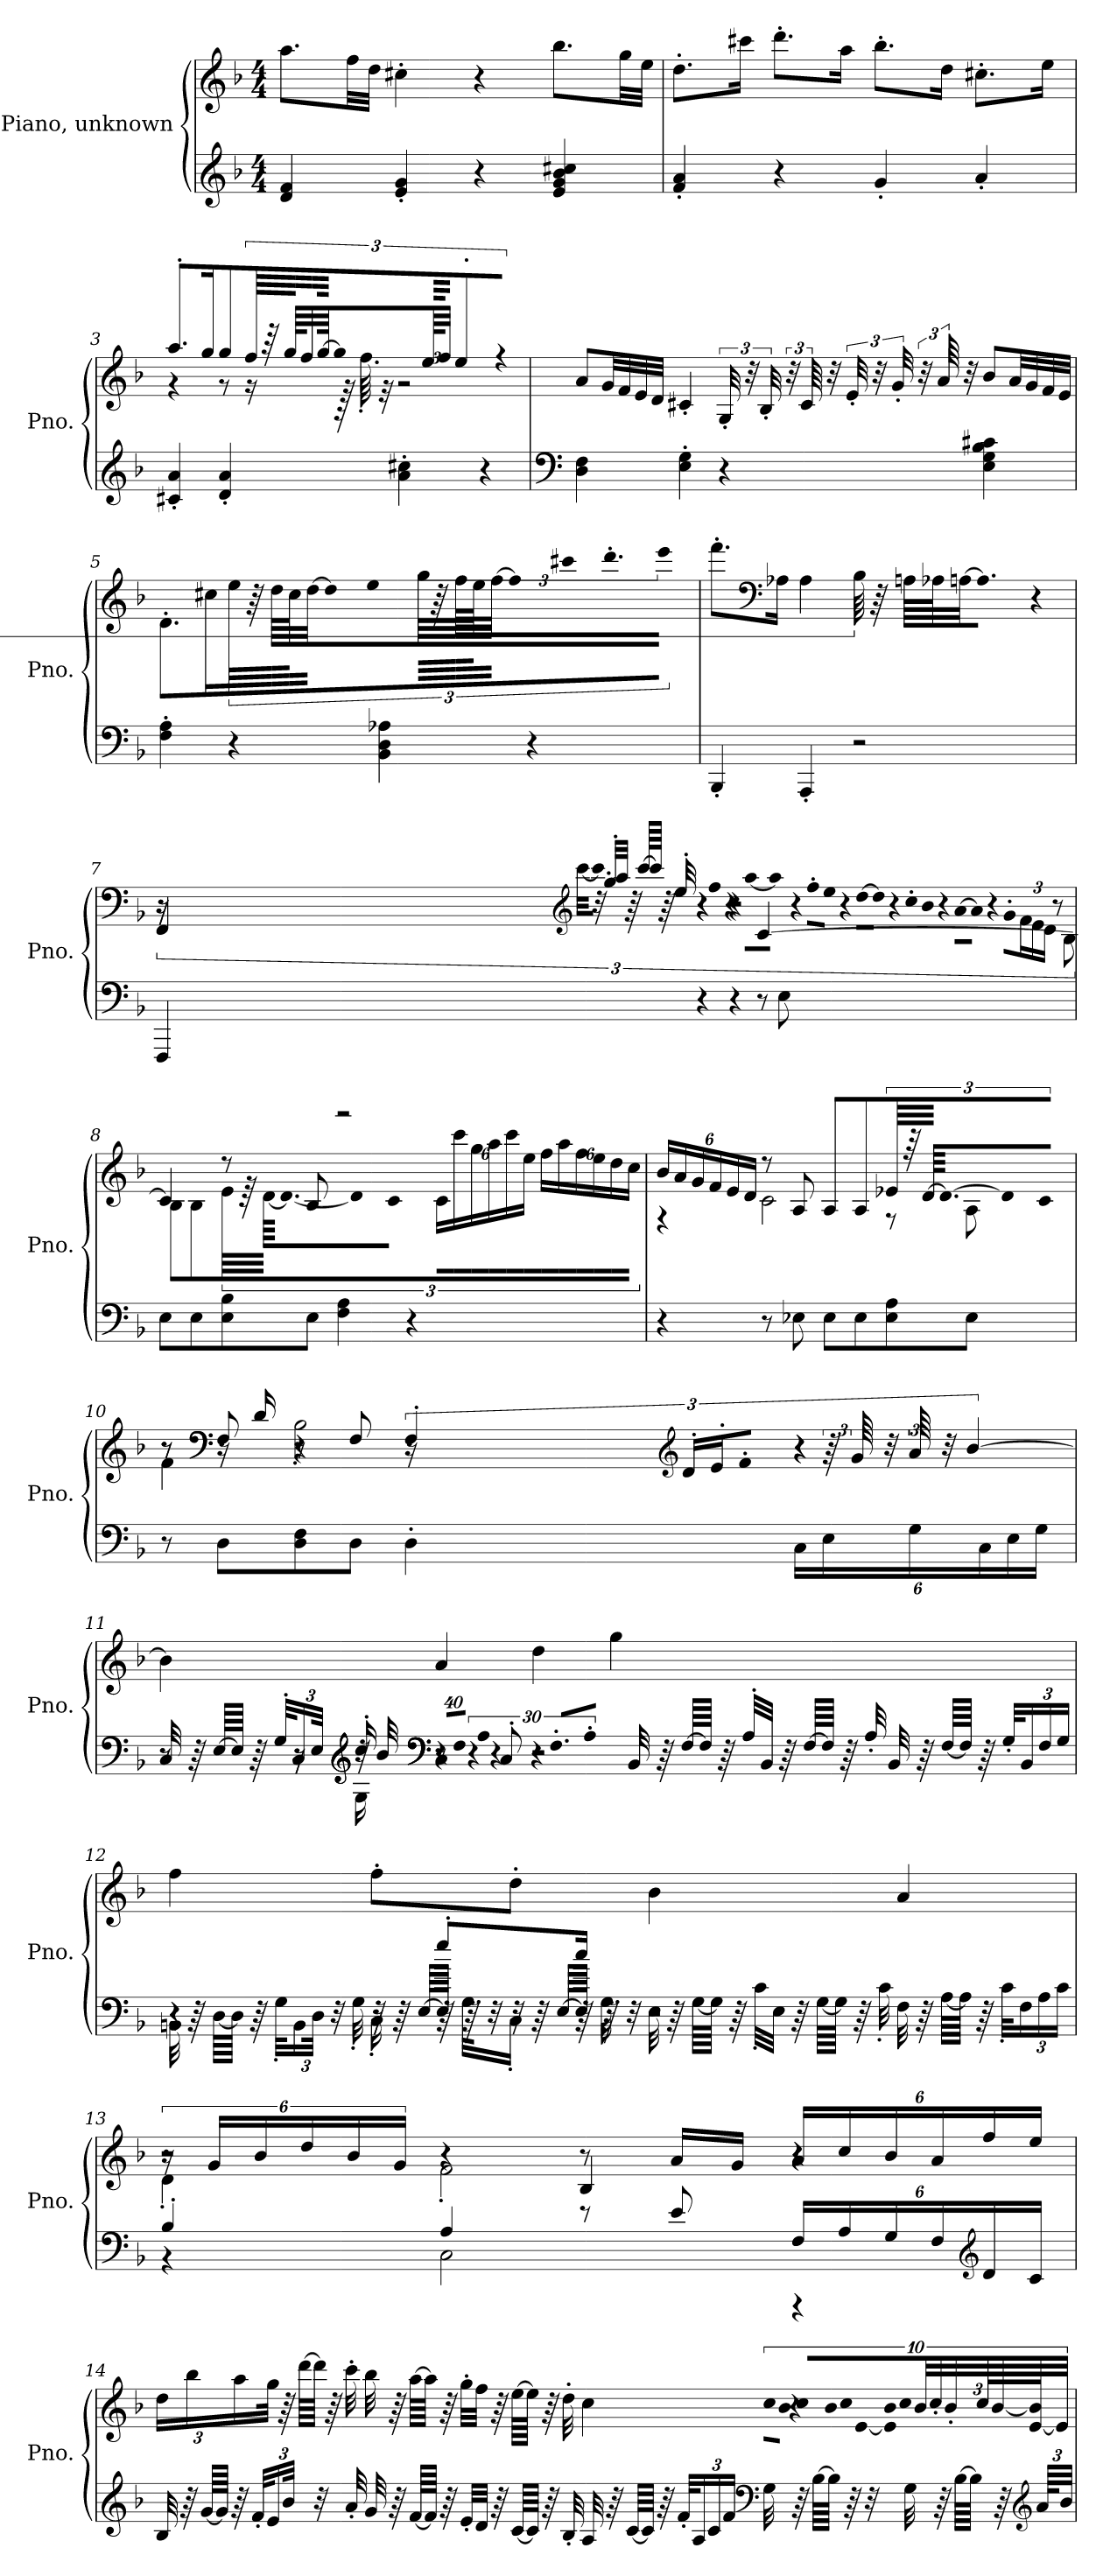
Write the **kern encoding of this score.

**kern	**kern
*part1	*part1
*staff2	*staff1
*I"Piano, unknown	*
*I'Pno.	*
*clefG2	*clefG2
*k[b-]	*k[b-]
*M4/4	*M4/4
*MM120	*MM120
=1	=1
4d/ 4f/	8.aa\L
.	32ff\LL
.	32dd\JJJ
4e/' 4g/'	4cc#X'\
4r	4r
4e/ 4g/ 4b-/ 4cc#X/	8.bb-\L
.	32gg\LL
.	32ee\JJJ
=2	=2
4f/' 4a/'	8.dd'\L
.	16ccc#X\Jk
4r	8.ddd'\L
.	16aa\Jk
4g'/	8.bb-'\L
.	16dd\Jk
4a'/	8.cc#X'\L
.	16ee\Jk
=3	=3
*	*^
4c#X/' 4a/'	8.aa'/L	4r
.	16gg/K	.
4d/' 4a/'	8gg/	8r
.	96ff/Jkkk	16r
.	96r	.
.	96gg/KLLL	.
*	*Xbrackettup	*
.	48ff/	.
.	[96gg/K	.
.	32gg/]	128r
.	.	64.ff'\
.	96ee/K	32r
.	48ff/JJJ	.
4a\' 4cc#X\'	4ee'/	2r
4r	4r	.
*	*v	*v
!!LO:LB:g=z
=4	=4
*clefF4	*
4D\ 4F\	8a/L
.	32g/LL
.	32f/
.	32e/
.	32d/JJJ
4E\' 4G\'	4c#X'/
*	*brackettup
4r	48G'/
.	48r
.	48B-'/
.	48r
.	96c#/
.	32r
.	48e'/
.	48r
.	48g'/
.	48r
.	96a/
.	32r
4E\ 4G\ 4B-\ 4c#X\	8b-/L
.	32a/LL
.	32g/
.	32f/
.	32e/JJJ
!!LO:LB:g=z
=5	=5
4F\' 4A\'	8.d'/L
.	16cc#X/L
4r	96ee/JJkk
.	96r
.	96dd\LLLL
*	*Xbrackettup
.	96cc#\J
.	[48dd\JJ
.	8dd\]
.	16ee\L
*	*brackettup
4BB-\ 4D\ 4A-X\	96gg\JJkk
.	96r
.	96ff\LLLL
*	*Xbrackettup
.	96ee\J
.	[48ff\JJ
.	8ff\]
.	16ccc#X\K
4r	8.ddd'\
.	16eee\Jk
=6	=6
4BBB-'/	8.fff'\L
*	*clefF4
.	16A-X\Jk
4AAA'/	4A-\
*	*brackettup
2r	96B-\
.	96r
.	96An\LLLL
*	*Xbrackettup
.	96A-X\J
.	[48An\JJ
.	8.A\J]
.	4r
!!LO:LB:g=z
=7	=7
*	*^
*	*	*brackettup
*	*	*^
4FFF/	16r	24r	4FF/
*	*clefG2	*	*
.	.	[48ccc\KKL	.
.	32r	8.ccc\J]	.
.	32gg'/LLL	.	.
.	32aa/JJJ	.	.
.	64r	.	.
.	[64ccc/LLLL	.	.
.	64ccc/JJJJ]	.	.
.	64r	.	.
.	32ee'/	.	.
4r	4r	32ff\	4r
.	.	64r	.
.	.	[64aa\LLLL	.
.	.	64aa\JJJJ]	.
.	.	64r	.
.	.	32ff'\LLL	.
.	.	32ee\JJJ	.
.	.	64r	.
.	.	[64dd\LLLL	.
.	.	64dd\JJJJ]	.
.	.	64r	.
.	.	32cc'\	.
4r	4r	32b-\	2r
.	.	64r	.
.	.	[64a\LLLL	.
.	.	64a\JJJJ]	.
.	.	64r	.
.	.	32g'\KLL	.
*	*	*Xbrackettup	*
.	.	24f\	.
.	.	24e\	.
.	.	24d\JJ	.
8r	[4c/	8r	.
8E\	.	8B-\	.
*	*	*v	*v
!!LO:LB:g=z
=8	=8	=8
8E\L	4c/]	8B-\L
8E\	.	8B-\
*	*	*brackettup
8E\ 8B-\	8r	96e\Jkkk
.	.	96r
.	.	[96d\KKLL
.	.	16.d\_
8E\J	8B-/	16d\]
.	.	16c\JJ
*	*	*Xbrackettup
4F\ 4A\	2r	24c\LL
.	.	24ccc\
.	.	24gg\
.	.	24aa\
.	.	24ccc\
.	.	24ee\JJ
4r	.	24ff\LL
.	.	24aa\
.	.	24ff\
.	.	24ee\
.	.	24dd\
.	.	24cc\JJ
=9	=9	=9
4r	24b-/LL	4r
.	24a/	.
.	24g/	.
.	24f/	.
.	24e/	.
.	24d/JJ	.
8r	8r	2c\
8E-X\	8A/	.
8E-\L	8A/L	.
8E-\	8A/	.
*	*brackettup	*
8E-\ 8A\	96e-X/Jkkk	8r
.	96r	.
.	[96d/KKLL	.
.	16.d/_	.
8E-\J	16d/]	8A\
.	16c/JJ	.
!!LO:LB:g=z
=10	=10	=10
*	*	*^
8r	8r	4f\	8r
*	*clefF4	*	*
8D\L	16r	.	8F/
.	16d/	.	.
8D\ 8F\	8r	2B-'\	4r
8D\J	8F/	.	.
4D'\	24r	.	4F'/
*	*clefG2	*	*
.	24d'/LL	.	.
.	24e'/	.	.
.	32f'/JJk	.	.
.	96r	.	.
.	96g/	.	.
.	32r	.	.
.	96a/	.	.
.	32r	.	.
*Xbrackettup	*	*	*
24C\LL	[4b-/	4r	4r
24E\	.	.	.
24G\	.	.	.
24C\	.	.	.
24E\	.	.	.
24G\JJ	.	.	.
*	*v	*v	*v
!!LO:PB:g=z
=11	=11
*^	*
*	*^	*
8r	8r	32C/	4b-\]
.	.	64r	.
.	.	[64E/LLLL	.
.	.	64E/JJJJ]	.
.	.	64r	.
.	.	32G'/KLL	.
16r	16r	24C/	.
.	.	48E/JJk	.
*clefG2	*	*	*
16cc'/	16G\	32r	.
.	.	32b-/	.
*clefF4	*	*	*
*	*	*brackettup	*
!	!	!LO:N:vis=32	!
8r	4r	640%23C/LLL	4a/
!	!	!LO:N:vis=32	!
.	.	640%23F/JJJ	.
!	!	!LO:N:vis=64	!
.	.	960%17r	.
!	!	!LO:N:vis=64	!
.	.	960%17A/	.
!	!	!LO:N:vis=32	!
.	.	640%23r	.
8C'/	.	.	.
!	!	!LO:N:vis=64	!
.	.	960%17r	.
!	!	!LO:N:vis=32.	!
.	.	1920%103F'/LLL	.
!	!	!LO:N:vis=32	!
.	.	640%23A'/JJJ	.
2r	2r	.	4dd\
.	.	32BB-/	.
.	.	64r	.
.	.	[64F/LLLL	.
.	.	64F/JJJJ]	.
.	.	64r	.
.	.	32A'/LLL	.
.	.	32BB-/JJJ	.
.	.	64r	.
.	.	[64F/LLLL	.
.	.	64F/JJJJ]	.
.	.	64r	.
.	.	32A'/	.
.	.	.	4gg\
.	.	32BB-/	.
.	.	64r	.
.	.	[64F/LLLL	.
.	.	64F/JJJJ]	.
.	.	64r	.
.	.	32G'/KLL	.
*	*	*Xbrackettup	*
.	.	24BB-/	.
.	.	24F/	.
.	.	24G/JJ	.
1920ryy	1920ryy	.	1920ryy
!!LO:LB:g=z
=12	=12	=12	=12
4r	32BBn\	4r	4ff\
.	64r	.	.
.	[64D\LLLL	.	.
.	64D\JJJJ]	.	.
.	64r	.	.
.	32G'\KLL	.	.
.	24BB\	.	.
.	48D\JJk	.	.
.	32r	.	.
.	32G'\	.	.
16r	16C'\	32r	8ff'\L
.	.	64r	.
.	.	[64E/LLLL	.
8ee'/L	64r	64E/JJJJ]	.
.	32.G\KLL	64r	.
.	.	32r	.
.	16C'\JJ	32r	8dd'\J
.	.	64r	.
.	.	[64E/LLLL	.
16cc/Jk	64r	64E/JJJJ]	.
.	32.G\	64r	.
.	.	32r	.
2r	32E\	2r	4b-\
.	64r	.	.
.	[64G\LLLL	.	.
.	64G\JJJJ]	.	.
.	64r	.	.
.	32c'\LLL	.	.
.	32E\JJJ	.	.
.	64r	.	.
.	[64G\LLLL	.	.
.	64G\JJJJ]	.	.
.	64r	.	.
.	32c'\	.	.
.	32F\	.	4a/
.	64r	.	.
.	[64A\LLLL	.	.
.	64A\JJJJ]	.	.
.	64r	.	.
.	32c'\KLL	.	.
.	24F\	.	.
.	24A\	.	.
.	24c\JJ	.	.
*	*v	*v	*
!!LO:LB:g=z
=13	=13	=13
*	*	*^
*	*	*	*^
4B-'/	4r	24r	4d'\	2r
.	.	24g/LL	.	.
.	.	24b-/	.	.
*	*	*Xbrackettup	*	*
.	.	24dd/	.	.
.	.	24b-/	.	.
.	.	24g/JJ	.	.
4A/	2C\	4r	2f'\	.
8r	.	8r	.	4B-/
8e/	.	16a/LL	.	.
.	.	16g/JJ	.	.
24F/LL	4r	24a/LL	4r	4r
24A/	.	24cc/	.	.
24G/	.	24b-/	.	.
24F/	.	24a/	.	.
*clefG2	*	*	*	*
24d/	.	24ff/	.	.
24c/JJ	.	24ee/JJ	.	.
*v	*v	*	*	*
*	*v	*v	*v
!!LO:LB:g=z
=14	=14
32B-/	24dd\LL
64r	.
.	24bb-\
[64g/LLLL	.
64g/JJJJ]	.
64r	.
.	24aa\
32f'/KLL	.
24e/	32gg\JJk
.	64r
48b-/JJk	.
.	[64ddd\LLLL
32r	64ddd\JJJJ]
.	64r
32a'/	32ccc'\
32g/	32bb-\
64r	64r
[64f/LLLL	[64aa\LLLL
64f/JJJJ]	64aa\JJJJ]
64r	64r
32e'/LLL	32gg'\LLL
32d/JJJ	32ff\JJJ
64r	64r
[64c/LLLL	[64ee\LLLL
64c/JJJJ]	64ee\JJJJ]
64r	64r
32B-'/	32dd'\
32A/	4cc\
64r	.
[64c/LLLL	.
64c/JJJJ]	.
64r	.
32f'/KLL	.
24A/	.
24c/	.
24f/JJ	.
*clefF4	*
*	*brackettup
!	!LO:N:vis=64
32G\	640%9cc\LLLL
!	!LO:N:vis=64
.	640%9b-\JJJJ
!	!LO:N:vis=64
.	640%9r
64r	.
!	!LO:N:vis=64
.	640%9cc/LLLL
[64B-\LLLL	.
!	!LO:N:vis=64
.	640%9b-/
64B-\JJJJ]	.
!	!LO:N:vis=64
.	640%9cc/
64r	.
!	!LO:N:vis=64
.	[640%9e/
32r	.
!	!LO:N:vis=64
.	640%9e/] 640%9b-/
!	!LO:N:vis=64
.	640%9cc/J
32G\	.
*	*Xbrackettup
.	48b-/
.	48cc'/
64r	.
.	48b-'/
[64B-\LLLL	.
64B-\JJJJ]	.
.	96cc/L
.	[96b-/
64r	.
.	[96e/ 96b-/]J
*clefG2	*
96a/KLLL	.
.	32e/JJJ]
48b-/JJJ	.
640ryy	.
=	=
*-	*-
